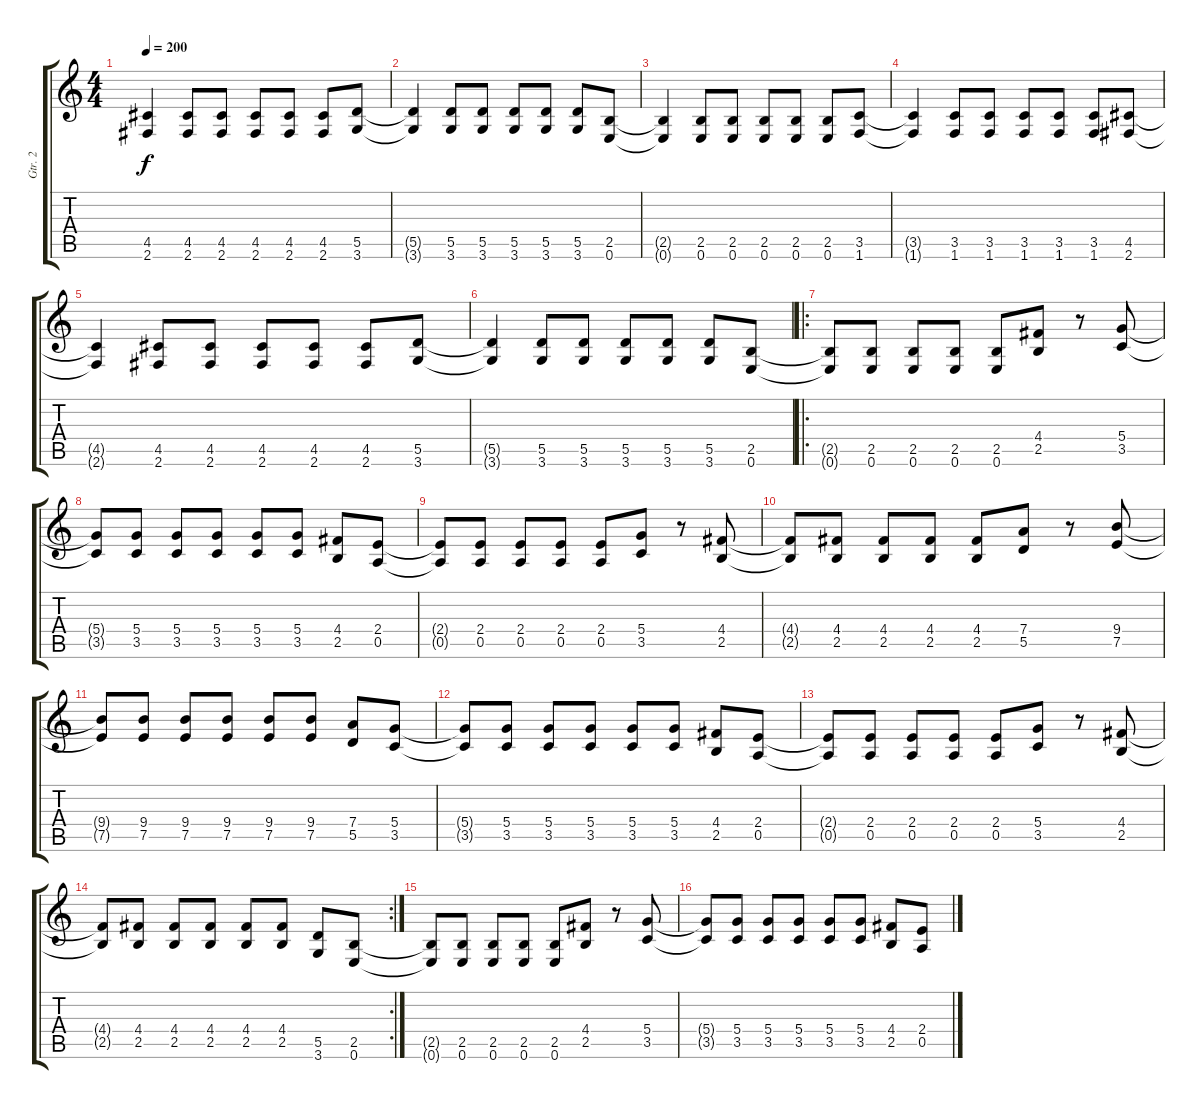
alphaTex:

\track ("Gtr. 2" "Gtr. 2") {instrument distortionguitar}
\staff {score tabs}
\tuning (E4 B3 G3 D3 A2 E2) {hide}
\ts (4 4)
\tempo 200
\clef g2
\ks c
(4.5{t} 2.6{t}).4{dy f} (4.5 2.6).8 (4.5 2.6).8 (4.5 2.6).8 (4.5 2.6).8 (4.5 2.6).8 (5.5 3.6).8 |
(5.5{t} 3.6{t}).4 (5.5 3.6).8 (5.5 3.6).8 (5.5 3.6).8 (5.5 3.6).8 (5.5 3.6).8 (2.5 0.6).8 |
(2.5{t} 0.6{t}).4 (2.5 0.6).8 (2.5 0.6).8 (2.5 0.6).8 (2.5 0.6).8 (2.5 0.6).8 (3.5 1.6).8 |
(3.5{t} 1.6{t}).4 (3.5 1.6).8 (3.5 1.6).8 (3.5 1.6).8 (3.5 1.6).8 (3.5 1.6).8 (4.5 2.6).8 |
(4.5{t} 2.6{t}).4 (4.5 2.6).8 (4.5 2.6).8 (4.5 2.6).8 (4.5 2.6).8 (4.5 2.6).8 (5.5 3.6).8 |
(5.5{t} 3.6{t}).4 (5.5 3.6).8 (5.5 3.6).8 (5.5 3.6).8 (5.5 3.6).8 (5.5 3.6).8 (2.5 0.6).8 |
\ro
(2.5{t} 0.6{t}).8 (2.5 0.6).8 (2.5 0.6).8 (2.5 0.6).8 (2.5 0.6).8 (4.4 2.5).8 r.8 (5.4 3.5).8 |
(5.4{t} 3.5{t}).8 (5.4 3.5).8 (5.4 3.5).8 (5.4 3.5).8 (5.4 3.5).8 (5.4 3.5).8 (4.4 2.5).8 (2.4 0.5).8 |
(2.4{t} 0.5{t}).8 (2.4 0.5).8 (2.4 0.5).8 (2.4 0.5).8 (2.4 0.5).8 (5.4 3.5).8 r.8 (4.4 2.5).8 |
(4.4{t} 2.5{t}).8 (4.4 2.5).8 (4.4 2.5).8 (4.4 2.5).8 (4.4 2.5).8 (7.4 5.5).8 r.8 (9.4 7.5).8 |
(9.4{t} 7.5{t}).8 (9.4 7.5).8 (9.4 7.5).8 (9.4 7.5).8 (9.4 7.5).8 (9.4 7.5).8 (7.4 5.5).8 (5.4 3.5).8 |
(5.4{t} 3.5{t}).8 (5.4 3.5).8 (5.4 3.5).8 (5.4 3.5).8 (5.4 3.5).8 (5.4 3.5).8 (4.4 2.5).8 (2.4 0.5).8 |
(2.4{t} 0.5{t}).8 (2.4 0.5).8 (2.4 0.5).8 (2.4 0.5).8 (2.4 0.5).8 (5.4 3.5).8 r.8 (4.4 2.5).8 |
\rc 2
(4.4{t} 2.5{t}).8 (4.4 2.5).8 (4.4 2.5).8 (4.4 2.5).8 (4.4 2.5).8 (4.4 2.5).8 (5.5 3.6).8 (2.5 0.6).8 |
(2.5{t} 0.6{t}).8 (2.5 0.6).8 (2.5 0.6).8 (2.5 0.6).8 (2.5 0.6).8 (4.4 2.5).8 r.8 (5.4 3.5).8 |
(5.4{t} 3.5{t}).8 (5.4 3.5).8 (5.4 3.5).8 (5.4 3.5).8 (5.4 3.5).8 (5.4 3.5).8 (4.4 2.5).8 (2.4 0.5).8
